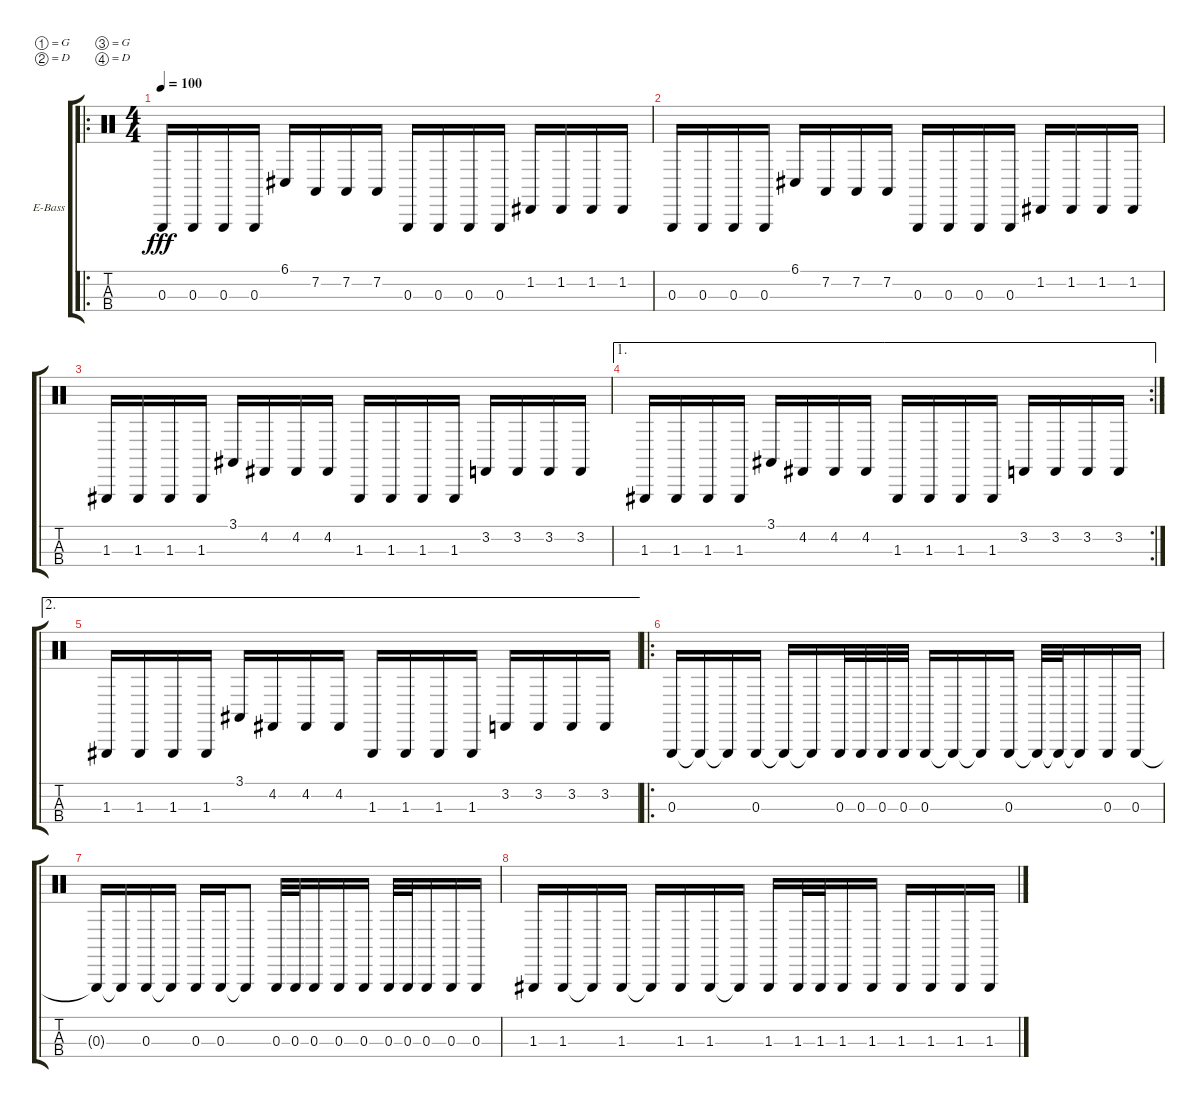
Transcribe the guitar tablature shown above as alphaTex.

\bracketExtendMode groupsimilarinstruments
\firstSystemTrackNameOrientation horizontal
\otherSystemsTrackNameOrientation horizontal
\track ("James" "E-Bass") {instrument electricbassfinger}
\staff {score tabs}
\tuning (G1 D1 G0 D0)
\ro
\ts (4 4)
\tempo 100
\clef neutral
\ks c
0.3.16{dy fff instrument electricbassfinger} 0.3.16 0.3.16 0.3.16 6.1.16 7.2.16 7.2.16 7.2.16 0.3.16 0.3.16 0.3.16 0.3.16 1.2.16 1.2.16 1.2.16 1.2.16 |
0.3.16 0.3.16 0.3.16 0.3.16 6.1.16 7.2.16 7.2.16 7.2.16 0.3.16 0.3.16 0.3.16 0.3.16 1.2.16 1.2.16 1.2.16 1.2.16 |
1.3.16 1.3.16 1.3.16 1.3.16 3.1.16 4.2.16 4.2.16 4.2.16 1.3.16 1.3.16 1.3.16 1.3.16 3.2.16 3.2.16 3.2.16 3.2.16 |
\ae 1
\rc 2
1.3.16 1.3.16 1.3.16 1.3.16 3.1.16 4.2.16 4.2.16 4.2.16 1.3.16 1.3.16 1.3.16 1.3.16 3.2.16 3.2.16 3.2.16 3.2.16 |
\ae 2
1.3.16 1.3.16 1.3.16 1.3.16 3.1.16 4.2.16 4.2.16 4.2.16 1.3.16 1.3.16 1.3.16 1.3.16 3.2.16 3.2.16 3.2.16 3.2.16 |
\ro
0.3.16 0.3{t}.16 0.3{t}.16 0.3.16 0.3{t}.16 0.3{t}.16 0.3.32 0.3.32 0.3.32 0.3.32 0.3.16 0.3{t}.16 0.3{t}.16 0.3.16 0.3{t}.32 0.3{t}.32 0.3{t}.16 0.3.16 0.3.16 |
0.3{t}.16 0.3{t}.16 0.3.16 0.3{t}.16 0.3.16 0.3.16 0.3{t}.8 0.3.32 0.3.32 0.3.16 0.3.16 0.3.16 0.3.32 0.3.32 0.3.16 0.3.16 0.3.16 |
1.3.16 1.3.16 1.3{t}.16 1.3.16 1.3{t}.16 1.3.16 1.3.16 1.3{t}.16 1.3.16 1.3.32 1.3.32 1.3.16 1.3.16 1.3.16 1.3.16 1.3.16 1.3.16
